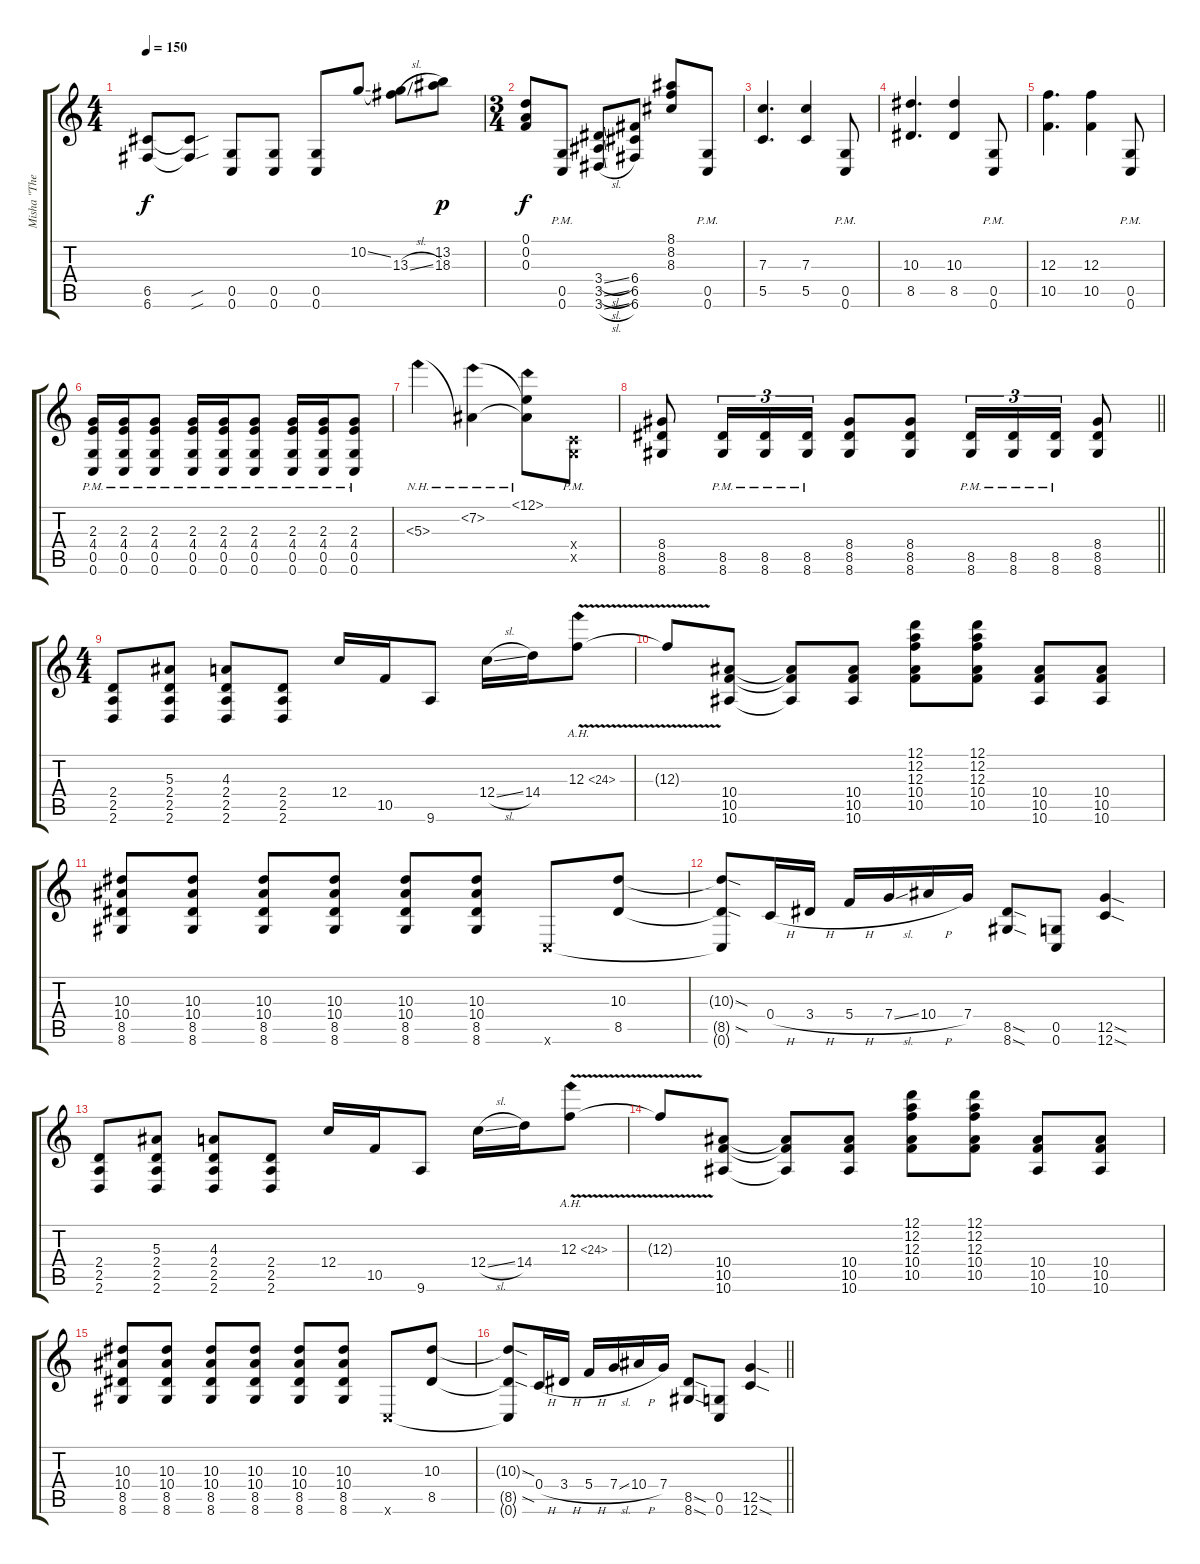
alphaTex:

\track ("Misha \"The Electric Lightbulb\" Mansoor" "Misha \"The") {instrument distortionguitar}
\staff {score tabs}
\tuning (D4 A3 F3 C3 G2 C2) {hide}
\ts (4 4)
\tempo 150
\clef g2
\ks c
(6.5{t} 6.6{t}).8{dy f} (6.5{sou t} 6.6{sou t}).8 (0.5 0.6).8 (0.5 0.6).8 (0.5 0.6).8 10.2{ss}.8 (10.2{t} 13.3{sl}).8 (13.2 18.3).8{dy p} |
\ts (3 4)
(0.1 0.2 0.3).8{dy f} (0.5{pm} 0.6{pm}).8 (3.4{sl} 3.5{sl} 3.6{sl}).8 (6.4 6.5 6.6).8 (8.1 8.2 8.3).8 (0.5{pm} 0.6{pm}).8 |
(7.3 5.5).4{d} (7.3 5.5).4 (0.5{pm} 0.6{pm}).8 |
(10.3 8.5).4{d} (10.3 8.5).4 (0.5{pm} 0.6{pm}).8 |
(12.3 10.5).4{d} (12.3 10.5).4 (0.5{pm} 0.6{pm}).8 |
(2.3{pm} 4.4{pm} 0.5{pm} 0.6{pm}).16 (2.3{pm} 4.4{pm} 0.5{pm} 0.6{pm}).16 (2.3{pm} 4.4{pm} 0.5{pm} 0.6{pm}).8 (2.3{pm} 4.4{pm} 0.5{pm} 0.6{pm}).16 (2.3{pm} 4.4{pm} 0.5{pm} 0.6{pm}).16 (2.3{pm} 4.4{pm} 0.5{pm} 0.6{pm}).8 (2.3{pm} 4.4{pm} 0.5{pm} 0.6{pm}).16 (2.3{pm} 4.4{pm} 0.5{pm} 0.6{pm}).16 (2.3{pm} 4.4{pm} 0.5{pm} 0.6{pm}).8 |
5.3{nh}.4 (7.2{nh} 5.3{t}).4 (12.1{nh} 7.2{t} 5.3{t}).8 (0.4{x} 0.5{pm x}).8 |
\barLineRight lightlight
(8.4 8.5 8.6).8 (8.5{pm} 8.6{pm}).16{tu (3 2)} (8.5{pm} 8.6{pm}).16{tu (3 2)} (8.5{pm} 8.6{pm}).16{tu (3 2)} (8.4 8.5 8.6).8 (8.4 8.5 8.6).8 (8.5{pm} 8.6{pm}).16{tu (3 2)} (8.5{pm} 8.6{pm}).16{tu (3 2)} (8.5{pm} 8.6{pm}).16{tu (3 2)} (8.4 8.5 8.6).8 |
\ts (4 4)
(2.4 2.5 2.6).8 (5.3 2.4 2.5 2.6).8 (4.3 2.4 2.5 2.6).8 (2.4 2.5 2.6).8 12.4.16 10.5.16 9.6.8 12.4{sl}.16 14.4.16 12.3{ah 12 v}.8 |
12.3{t}.8 (10.4 10.5 10.6).8 (10.4{t} 10.5{t} 10.6{t}).8 (10.4 10.5 10.6).8 (12.1 12.2 12.3 10.4 10.5).8 (12.1 12.2 12.3 10.4 10.5).8 (10.4 10.5 10.6).8 (10.4 10.5 10.6).8 |
(10.3 10.4 8.5 8.6).8 (10.3 10.4 8.5 8.6).8 (10.3 10.4 8.5 8.6).8 (10.3 10.4 8.5 8.6).8 (10.3 10.4 8.5 8.6).8 (10.3 10.4 8.5 8.6).8 0.6{x}.8 (10.3 8.5).8 |
(10.3{sod t} 8.5{sod t} 0.6{t}).8 0.4{h}.16 3.4{h}.16 5.4{h}.16 7.4{sl}.16 10.4{h}.16 7.4.16 (8.5{sod} 8.6{sod}).8 (0.5 0.6).8 (12.5{sod} 12.6{sod}).4 |
(2.4 2.5 2.6).8 (5.3 2.4 2.5 2.6).8 (4.3 2.4 2.5 2.6).8 (2.4 2.5 2.6).8 12.4.16 10.5.16 9.6.8 12.4{sl}.16 14.4.16 12.3{ah 12 v}.8 |
12.3{t}.8 (10.4 10.5 10.6).8 (10.4{t} 10.5{t} 10.6{t}).8 (10.4 10.5 10.6).8 (12.1 12.2 12.3 10.4 10.5).8 (12.1 12.2 12.3 10.4 10.5).8 (10.4 10.5 10.6).8 (10.4 10.5 10.6).8 |
(10.3 10.4 8.5 8.6).8 (10.3 10.4 8.5 8.6).8 (10.3 10.4 8.5 8.6).8 (10.3 10.4 8.5 8.6).8 (10.3 10.4 8.5 8.6).8 (10.3 10.4 8.5 8.6).8 0.6{x}.8 (10.3 8.5).8 |
\barLineRight lightlight
(10.3{sod t} 8.5{sod t} 0.6{t}).8 0.4{h}.16 3.4{h}.16 5.4{h}.16 7.4{sl}.16 10.4{h}.16 7.4.16 (8.5{sod} 8.6{sod}).8 (0.5 0.6).8 (12.5{sod} 12.6{sod}).4
